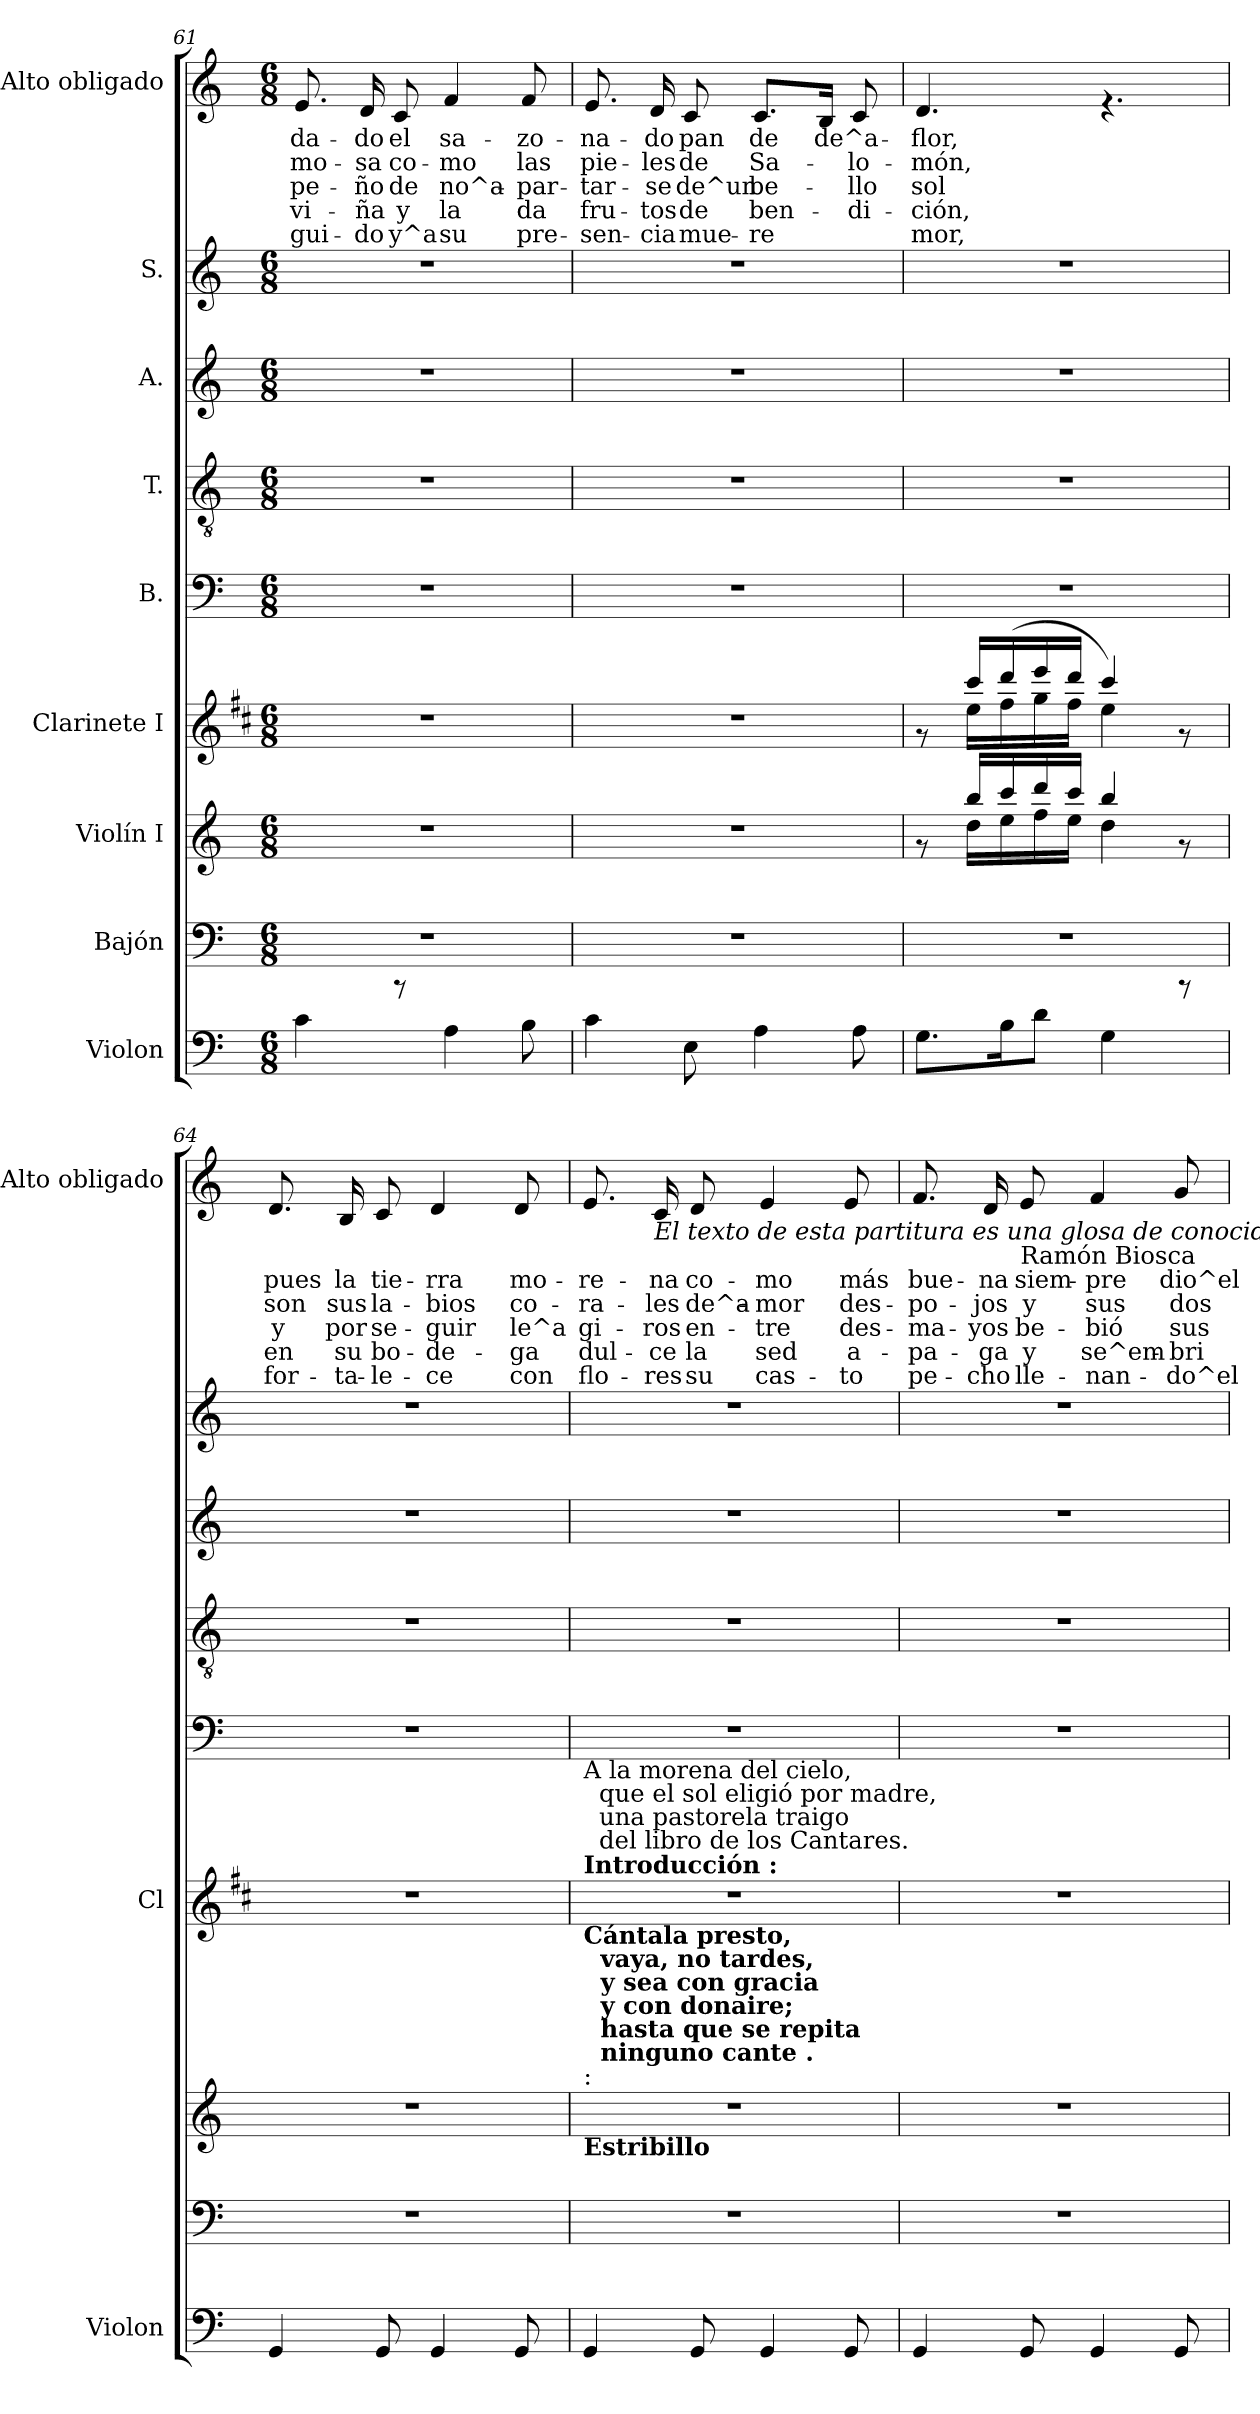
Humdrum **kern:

**kern	**kern	**kern	**kern	**kern	**kern	**kern	**kern	**kern	**text	**text	**text	**text	**text
*part9	*part8	*part7	*part6	*part5	*part4	*part3	*part2	*part1	*part1	*part1	*part1	*part1	*part1
*staff9	*staff8	*staff7	*staff6	*staff5	*staff4	*staff3	*staff2	*staff1	*staff1	*staff1	*staff1	*staff1	*staff1
*I"Violon	*I"Bajón	*I"Violín I	*I"Clarinete I	*I"B.	*I"T.	*I"A.	*I"S.	*I"Alto obligado	*	*	*	*	*
*I'Violon	*	*	*I'Cl	*	*	*	*	*I'Alto obligado	*	*	*	*	*
!!LO:LB:g=z
*clefF4	*clefF4	*clefG2	*clefG2	*clefF4	*clefGv2	*clefG2	*clefG2	*clefG2	*	*	*	*	*
*	*	*	*ITrd1c2	*	*	*	*	*	*	*	*	*	*
*k[]	*k[]	*k[]	*k[]	*k[]	*k[]	*k[]	*k[]	*k[]	*	*	*	*	*
*C:	*C:	*C:	*C:	*C:	*C:	*C:	*C:	*C:	*	*	*	*	*
*M6/8	*M6/8	*M6/8	*M6/8	*M6/8	*M6/8	*M6/8	*M6/8	*M6/8	*	*	*	*	*
=61	=61	=61	=61	=61	=61	=61	=61	=61	=61	=61	=61	=61	=61
!	!	!	!	!	!	!	!	!	!LO:LY:b	!LO:LY:b	!LO:LY:b	!LO:LY:b	!LO:LY:b
4c\	2.r	2.r	2.r	2.r	2.r	2.r	2.r	8.e/	da-	-mo-	-pe-	vi-	-gui-
!	!	!	!	!	!	!	!	!	!LO:LY:b	!LO:LY:b	!LO:LY:b	!LO:LY:b	!LO:LY:b
.	.	.	.	.	.	.	.	16d/	-do	-sa	-ño	-ña	-do
!	!	!	!	!	!	!	!	!	!LO:LY:b	!LO:LY:b	!LO:LY:b	!LO:LY:b	!LO:LY:b
8ra	.	.	.	.	.	.	.	8c/	el	co-	de	y	y^a
!	!	!	!	!	!	!	!	!	!LO:LY:b	!LO:LY:b	!LO:LY:b	!LO:LY:b	!LO:LY:b
4A\	.	.	.	.	.	.	.	4f/	sa-	-mo	no^a-	la	su
!	!	!	!	!	!	!	!	!	!LO:LY:b	!LO:LY:b	!LO:LY:b	!LO:LY:b	!LO:LY:b
8B\	.	.	.	.	.	.	.	8f/	-zo-	las	-par-	da	pre-
=62	=62	=62	=62	=62	=62	=62	=62	=62	=62	=62	=62	=62	=62
!	!	!	!	!	!	!	!	!	!LO:LY:b	!LO:LY:b	!LO:LY:b	!LO:LY:b	!LO:LY:b
4c\	2.r	2.r	2.r	2.r	2.r	2.r	2.r	8.e/	-na-	pie-	-tar-	fru-	-sen-
!	!	!	!	!	!	!	!	!	!LO:LY:b	!LO:LY:b	!LO:LY:b	!LO:LY:b	!LO:LY:b
.	.	.	.	.	.	.	.	16d/	-do	-les	-se	-tos	-cia
!	!	!	!	!	!	!	!	!	!LO:LY:b	!LO:LY:b	!LO:LY:b	!LO:LY:b	!LO:LY:b
8E\	.	.	.	.	.	.	.	8c/	pan	de	de^un	de	mue-
!	!	!	!	!	!	!	!	!	!LO:LY:b	!LO:LY:b	!LO:LY:b	!LO:LY:b	!LO:LY:b
4A\	.	.	.	.	.	.	.	8.c/L	de	Sa-	be-	ben-	-re
!	!	!	!	!	!	!	!	!	!LO:LY:b	!	!	!	!
.	.	.	.	.	.	.	.	16B/Jk	de^a-	.	.	.	.
!	!	!	!	!	!	!	!	!	!	!LO:LY:b	!LO:LY:b	!LO:LY:b	!
8A\	.	.	.	.	.	.	.	8c/	.	-lo-	-llo	-di-	.
=63	=63	=63	=63	=63	=63	=63	=63	=63	=63	=63	=63	=63	=63
*	*	*^	*^	*	*	*	*	*	*	*	*	*	*
!	!	!	!	!	!	!	!	!	!	!	!LO:LY:b	!LO:LY:b	!LO:LY:b	!LO:LY:b	!LO:LY:b
8.G\L	2.r	8rf	8ryy	8rf	8ryy	2.r	2.r	2.r	2.r	4.d/	flor,	-món,	sol	-ción,	mor,
.	.	16bb/LL	16dd\LL	16bb/LL	16dd\LL	.	.	.	.	.	.	.	.	.	.
16B\k	.	16ccc/	16ee\	(<16ccc/	16ee\	.	.	.	.	.	.	.	.	.	.
8d\J	.	16ddd/	16ff\	16ddd/	16ff\	.	.	.	.	.	.	.	.	.	.
.	.	16ccc/JJ	16ee\JJ	16ccc/JJ	16ee\JJ	.	.	.	.	.	.	.	.	.	.
4G\	.	4bb/	4dd\	4bb/)	4dd\	.	.	.	.	4.rf	.	.	.	.	.
8ra	.	8rf	8ryy	8rf	8ryy	.	.	.	.	.	.	.	.	.	.
=64	=64	=64	=64	=64	=64	=64	=64	=64	=64	=64	=64	=64	=64	=64	=64
!	!	!	!	!	!	!	!	!	!	!	!LO:LY:b	!LO:LY:b	!LO:LY:b	!LO:LY:b	!LO:LY:b
*	*	*v	*v	*	*	*	*	*	*	*	*	*	*	*	*
*	*	*	*v	*v	*	*	*	*	*	*	*	*	*	*
4GG/	2.r	2.r	2.r	2.r	2.r	2.r	2.r	8.d/	pues	son	y	en	for-
!	!	!	!	!	!	!	!	!	!LO:LY:b	!LO:LY:b	!LO:LY:b	!LO:LY:b	!LO:LY:b
.	.	.	.	.	.	.	.	16B/	la	sus	por	su	-ta-
!	!	!	!	!	!	!	!	!	!LO:LY:b	!LO:LY:b	!LO:LY:b	!LO:LY:b	!LO:LY:b
8GG/	.	.	.	.	.	.	.	8c/	tie-	la-	se-	bo-	-le-
!	!	!	!	!	!	!	!	!	!LO:LY:b	!LO:LY:b	!LO:LY:b	!LO:LY:b	!LO:LY:b
4GG/	.	.	.	.	.	.	.	4d/	-rra	-bios	-guir	-de-	-ce
!	!	!	!	!	!	!	!	!	!LO:LY:b	!LO:LY:b	!LO:LY:b	!LO:LY:b	!LO:LY:b
8GG/	.	.	.	.	.	.	.	8d/	mo-	co-	le^a	-ga	con
!!LO:PB:g=z
=65	=65	=65	=65	=65	=65	=65	=65	=65	=65	=65	=65	=65	=65
!	!	!	!LO:TX:a:B:t=Introducción &colon;	!	!	!	!	!	!	!	!	!	!
!	!	!	!LO:TX:t=A la morena del cielo,\n       que el sol eligió por madre,\n       una pastorela traigo\n       del libro de los Cantares.	!	!	!	!	!	!	!	!	!	!
!	!	!LO:TX:b:B:t=Estribillo	!	!	!	!	!	!	!	!	!	!	!
!	!	!LO:TX:t=&colon;	!	!	!	!	!	!	!	!	!	!	!
!	!	!LO:TX:B:t=Cántala presto,\n       vaya, no tardes,\n       y sea con gracia\n       y con donaire;\n       hasta que se repita\n       ninguno cante .	!	!	!	!	!	!	!	!	!	!	!
!	!	!	!	!	!	!	!	!	!LO:LY:b	!LO:LY:b	!LO:LY:b	!LO:LY:b	!LO:LY:b
4GG/	2.r	2.r	2.r	2.r	2.r	2.r	2.r	8.e/	-re-	-ra-	gi-	dul-	flo-
!	!	!	!	!	!	!	!	!LO:TX:b:i:t=El texto de esta partitura es una glosa de conocidos pasajes del Cantar de los Cantares	!	!	!	!	!
!	!	!	!	!	!	!	!	!	!LO:LY:b	!LO:LY:b	!LO:LY:b	!LO:LY:b	!LO:LY:b
.	.	.	.	.	.	.	.	16c/	-na	-les	-ros	-ce	-res
!	!	!	!	!	!	!	!	!	!LO:LY:b	!LO:LY:b	!LO:LY:b	!LO:LY:b	!LO:LY:b
8GG/	.	.	.	.	.	.	.	8d/	co-	de^a-	en-	la	su
!	!	!	!	!	!	!	!	!	!LO:LY:b	!LO:LY:b	!LO:LY:b	!LO:LY:b	!LO:LY:b
4GG/	.	.	.	.	.	.	.	4e/	-mo	-mor	-tre	sed	cas-
!	!	!	!	!	!	!	!	!	!LO:LY:b	!LO:LY:b	!LO:LY:b	!LO:LY:b	!LO:LY:b
8GG/	.	.	.	.	.	.	.	8e/	más	des-	des-	a-	-to
=66	=66	=66	=66	=66	=66	=66	=66	=66	=66	=66	=66	=66	=66
!	!	!	!	!	!	!	!	!	!LO:LY:b	!LO:LY:b	!LO:LY:b	!LO:LY:b	!LO:LY:b
4GG/	2.r	2.r	2.r	2.r	2.r	2.r	2.r	8.f/	bue-	-po-	-ma-	-pa-	pe-
!	!	!	!	!	!	!	!	!	!LO:LY:b	!LO:LY:b	!LO:LY:b	!LO:LY:b	!LO:LY:b
.	.	.	.	.	.	.	.	16d/	-na	-jos	-yos	-ga	-cho
!	!	!	!	!	!	!	!	!LO:TX:b:t=Ramón Biosca	!	!	!	!	!
!	!	!	!	!	!	!	!	!	!LO:LY:b	!LO:LY:b	!LO:LY:b	!LO:LY:b	!LO:LY:b
8GG/	.	.	.	.	.	.	.	8e/	siem-	y	be-	y	lle-
!	!	!	!	!	!	!	!	!	!LO:LY:b	!LO:LY:b	!LO:LY:b	!LO:LY:b	!LO:LY:b
4GG/	.	.	.	.	.	.	.	4f/	-pre	sus	-bió	se^em-	-nan-
!	!	!	!	!	!	!	!	!	!LO:LY:b	!LO:LY:b	!LO:LY:b	!LO:LY:b	!LO:LY:b
8GG/	.	.	.	.	.	.	.	8g/	dio^el	dos	sus	-bri-	-do^el
=	=	=	=	=	=	=	=	=	=	=	=	=	=
*-	*-	*-	*-	*-	*-	*-	*-	*-	*-	*-	*-	*-	*-
